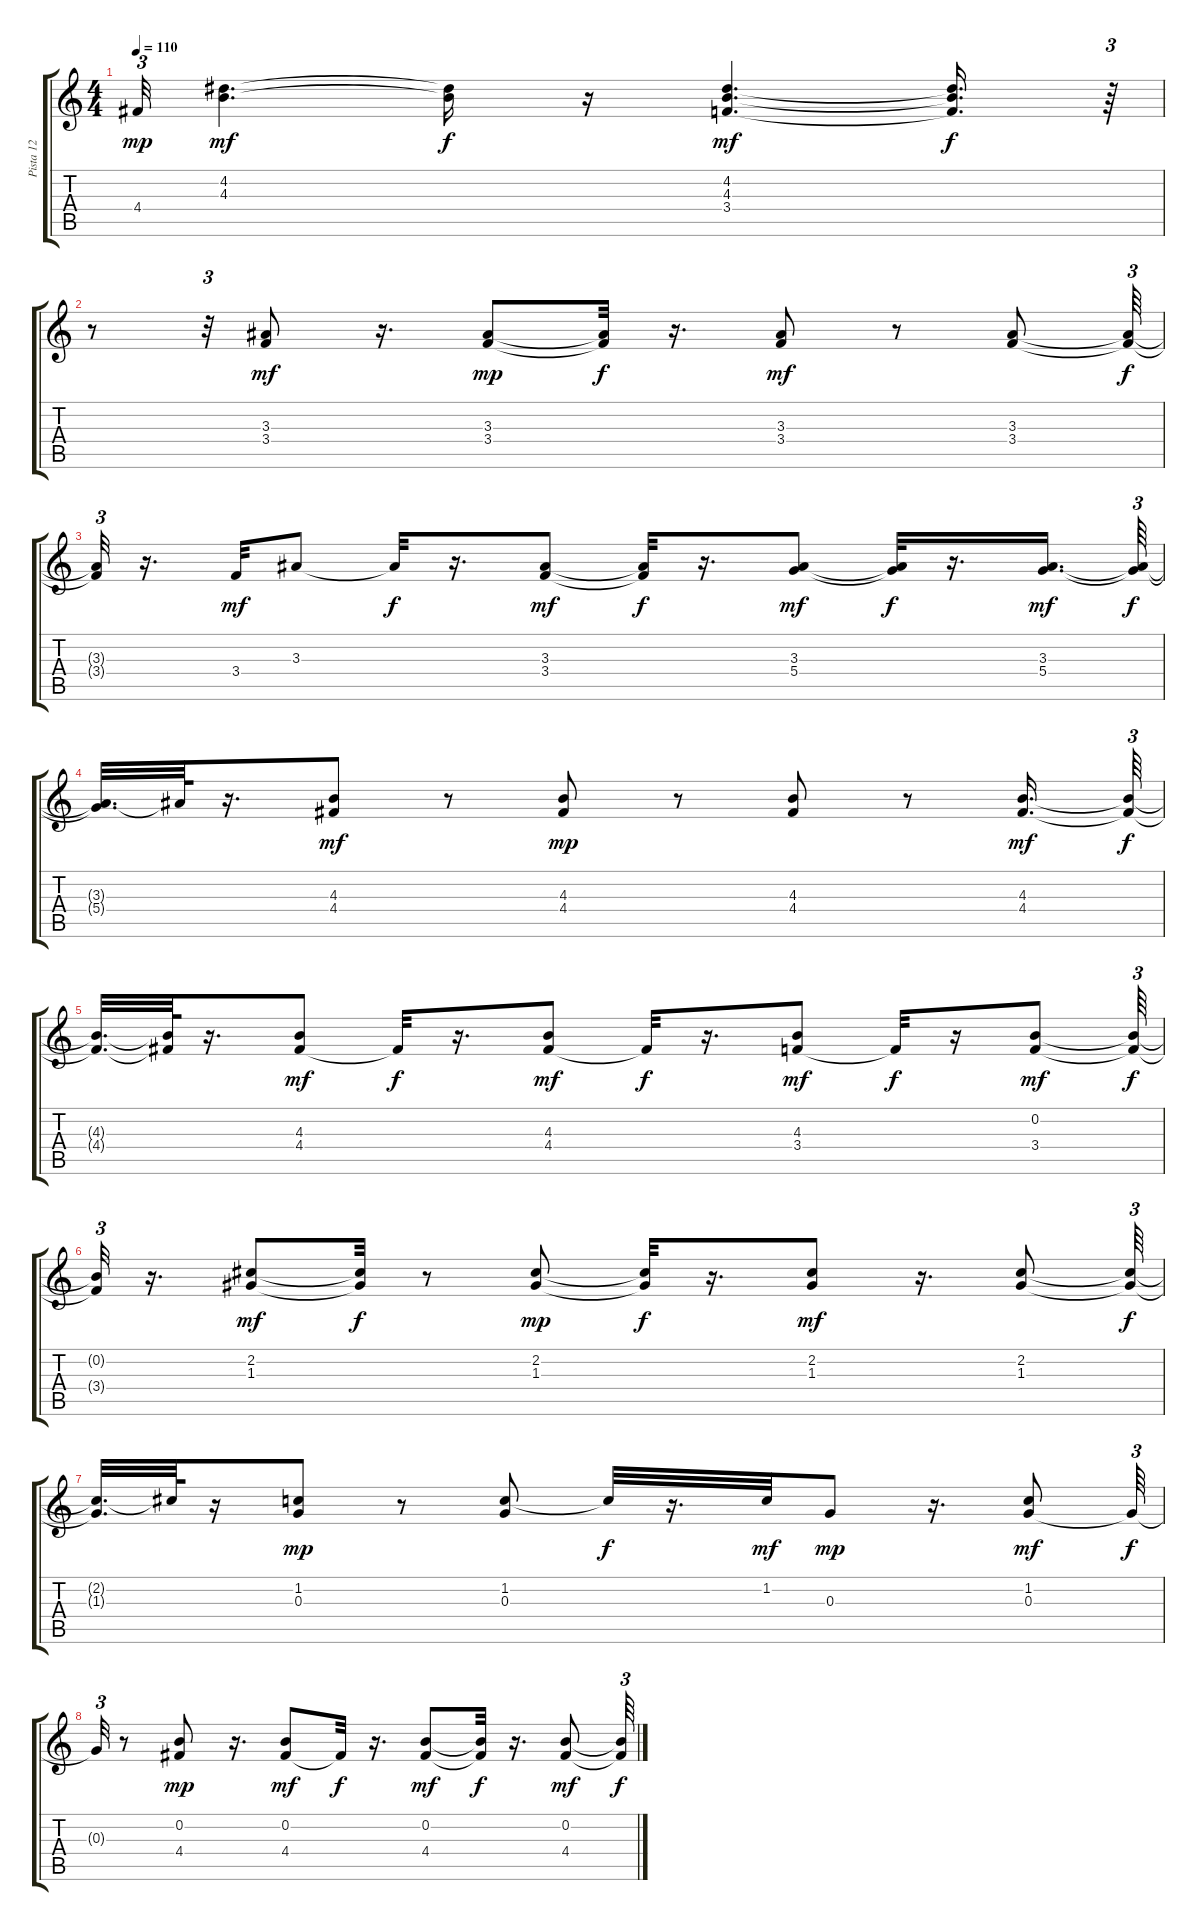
\track ("Pista 12" "Pista 12") {solo instrument acousticguitarnylon}
\staff {score tabs}
\tuning (E4 B3 G3 D3 A2 E2) {hide}
\ts (4 4)
\tempo 110
\clef g2
\ks c
4.4.32{tu (3 2) dy mp} (4.2 4.3).4{d dy mf} (4.2{t} 4.3{t}).16{dy f} r.16 (4.2 4.3 3.4).4{d dy mf} (4.2{t} 4.3{t} 3.4{t}).16{d dy f} r.64{tu (3 2)} |
r.8 r.32{tu (3 2)} (3.3 3.4).8{dy mf} r.16{d} (3.3 3.4).8{dy mp} (3.3{t} 3.4{t}).32{dy f} r.16{d} (3.3 3.4).8{dy mf} r.8 (3.3 3.4).8 (3.3{t} 3.4{t}).64{tu (3 2) dy f} |
(3.3{t} 3.4{t}).32{tu (3 2)} r.16{d} 3.4.32{dy mf} 3.3.8 3.3{t}.32{dy f} r.16{d} (3.3 3.4).8{dy mf} (3.3{t} 3.4{t}).32{dy f} r.16{d} (3.3 5.4).8{dy mf} (3.3{t} 5.4{t}).32{dy f} r.16{d} (3.3 5.4).16{d dy mf} (3.3{t} 5.4{t}).64{tu (3 2) dy f} |
(3.3{t} 5.4{t}).32{d} 3.3{t}.64 r.16{d} (4.3 4.4).8{dy mf} r.8 (4.3 4.4).8{dy mp} r.8 (4.3 4.4).8 r.8 (4.3 4.4).16{d dy mf} (4.3{t} 4.4{t}).64{tu (3 2) dy f} |
(4.3{t} 4.4{t}).32{d} (4.3{t} 4.4{t}).64 r.16{d} (4.3 4.4).8{dy mf} 4.4{t}.32{dy f} r.16{d} (4.3 4.4).8{dy mf} 4.4{t}.32{dy f} r.16{d} (4.3 3.4).8{dy mf} 3.4{t}.32{dy f} r.16 (0.2 3.4).8{dy mf} (0.2{t} 3.4{t}).64{tu (3 2) dy f} |
(0.2{t} 3.4{t}).32{tu (3 2)} r.16{d} (2.2 1.3).8{dy mf} (2.2{t} 1.3{t}).32{dy f} r.8 (2.2 1.3).8{dy mp} (2.2{t} 1.3{t}).32{dy f} r.16{d} (2.2 1.3).8{dy mf} r.16{d} (2.2 1.3).8 (2.2{t} 1.3{t}).64{tu (3 2) dy f} |
(2.2{t} 1.3{t}).32{d} 2.2{t}.64 r.16 (1.2 0.3).8{dy mp} r.8 (1.2 0.3).8 1.2{t}.32{dy f} r.16{d} 1.2.32{dy mf} 0.3.8{dy mp} r.16{d} (1.2 0.3).8{dy mf} 0.3{t}.64{tu (3 2) dy f} |
0.3{t}.32{tu (3 2)} r.8 (0.2 4.4).8{dy mp} r.16{d} (0.2 4.4).8{dy mf} 4.4{t}.32{dy f} r.16{d} (0.2 4.4).8{dy mf} (0.2{t} 4.4{t}).32{dy f} r.16{d} (0.2 4.4).8{dy mf} (0.2{t} 4.4{t}).64{tu (3 2) dy f}
